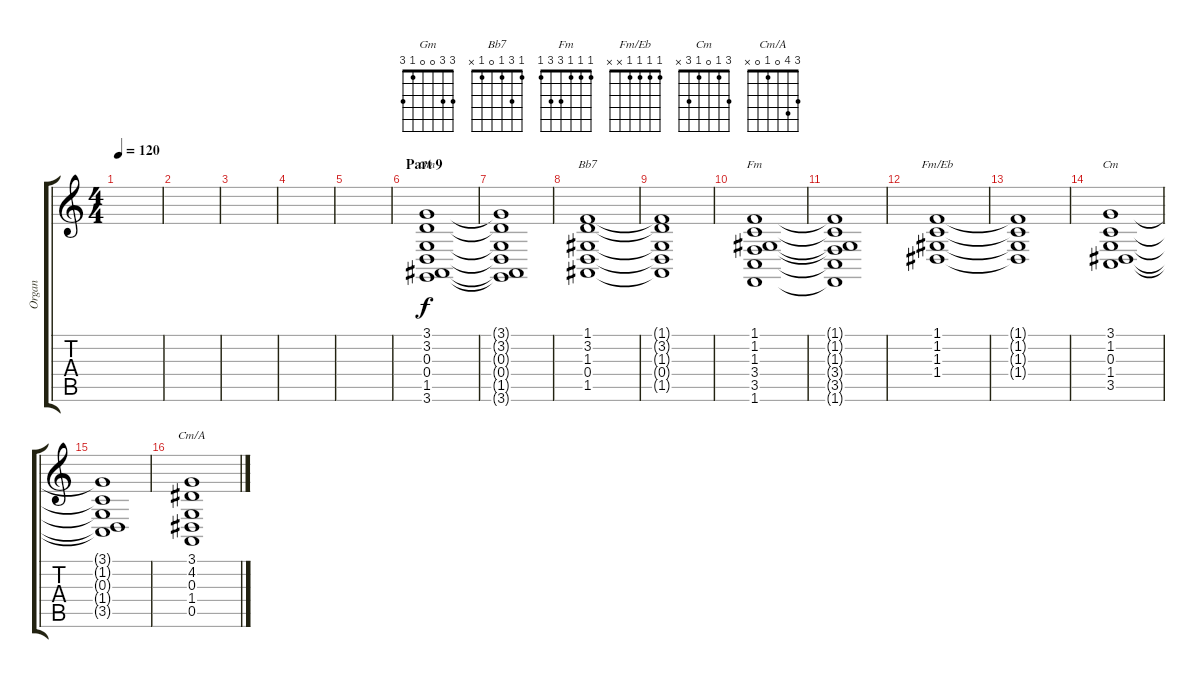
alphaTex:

\track ("Organ" "Organ") {instrument drawbarorgan}
\staff {score tabs}
\tuning (E4 B3 G3 D3 A2 E2) {hide}
\chord ("Gm" 3 3 0 0 1 3)
\chord ("Bb7" 1 3 1 0 1 x)
\chord ("Fm" 1 1 1 3 3 1)
\chord ("Fm/Eb" 1 1 1 1 x x)
\chord ("Cm" 3 1 0 1 3 x)
\chord ("Cm/A" 3 4 0 1 0 x)
\ts (4 4)
\tempo 120
\clef g2
\ks c
|
|
|
|
|
\section ("" "Part 9")
(3.1 3.2 0.3 0.4 1.5 3.6).1{ch "Gm"} |
(3.1{t} 3.2{t} 0.3{t} 0.4{t} 1.5{t} 3.6{t}).1 |
(1.1 3.2 1.3 0.4 1.5).1{ch "Bb7"} |
(1.1{t} 3.2{t} 1.3{t} 0.4{t} 1.5{t}).1 |
(1.1 1.2 1.3 3.4 3.5 1.6).1{ch "Fm"} |
(1.1{t} 1.2{t} 1.3{t} 3.4{t} 3.5{t} 1.6{t}).1 |
(1.1 1.2 1.3 1.4).1{ch "Fm/Eb"} |
(1.1{t} 1.2{t} 1.3{t} 1.4{t}).1 |
(3.1 1.2 0.3 1.4 3.5).1{ch "Cm"} |
(3.1{t} 1.2{t} 0.3{t} 1.4{t} 3.5{t}).1 |
(3.1 4.2 0.3 1.4 0.5).1{ch "Cm/A"}
